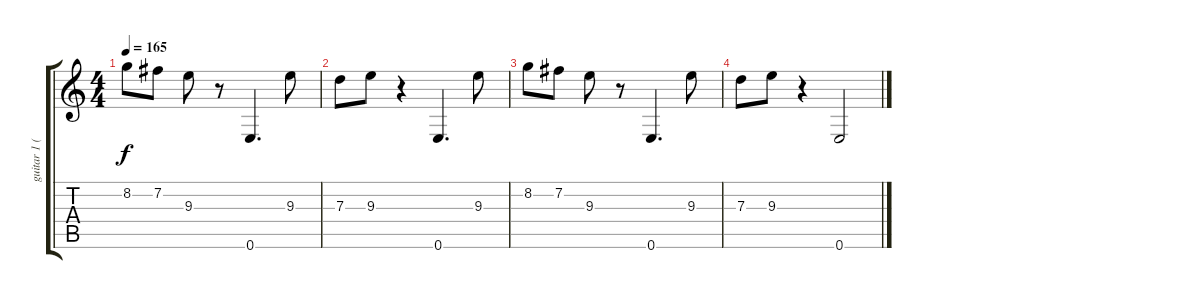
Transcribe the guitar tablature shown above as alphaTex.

\track ("guitar 1 (Blackmore)" "guitar 1 (") {instrument distortionguitar}
\staff {score tabs}
\tuning (E4 B3 G3 D3 A2 E2) {hide}
\ts (4 4)
\tempo 165
\clef g2
\ks c
8.2.8{dy f} 7.2.8 9.3.8 r.8 0.6.4{d} 9.3.8 |
7.3.8 9.3.8 r.4 0.6.4{d} 9.3.8 |
8.2.8 7.2.8 9.3.8 r.8 0.6.4{d} 9.3.8 |
7.3.8 9.3.8 r.4 0.6.2
